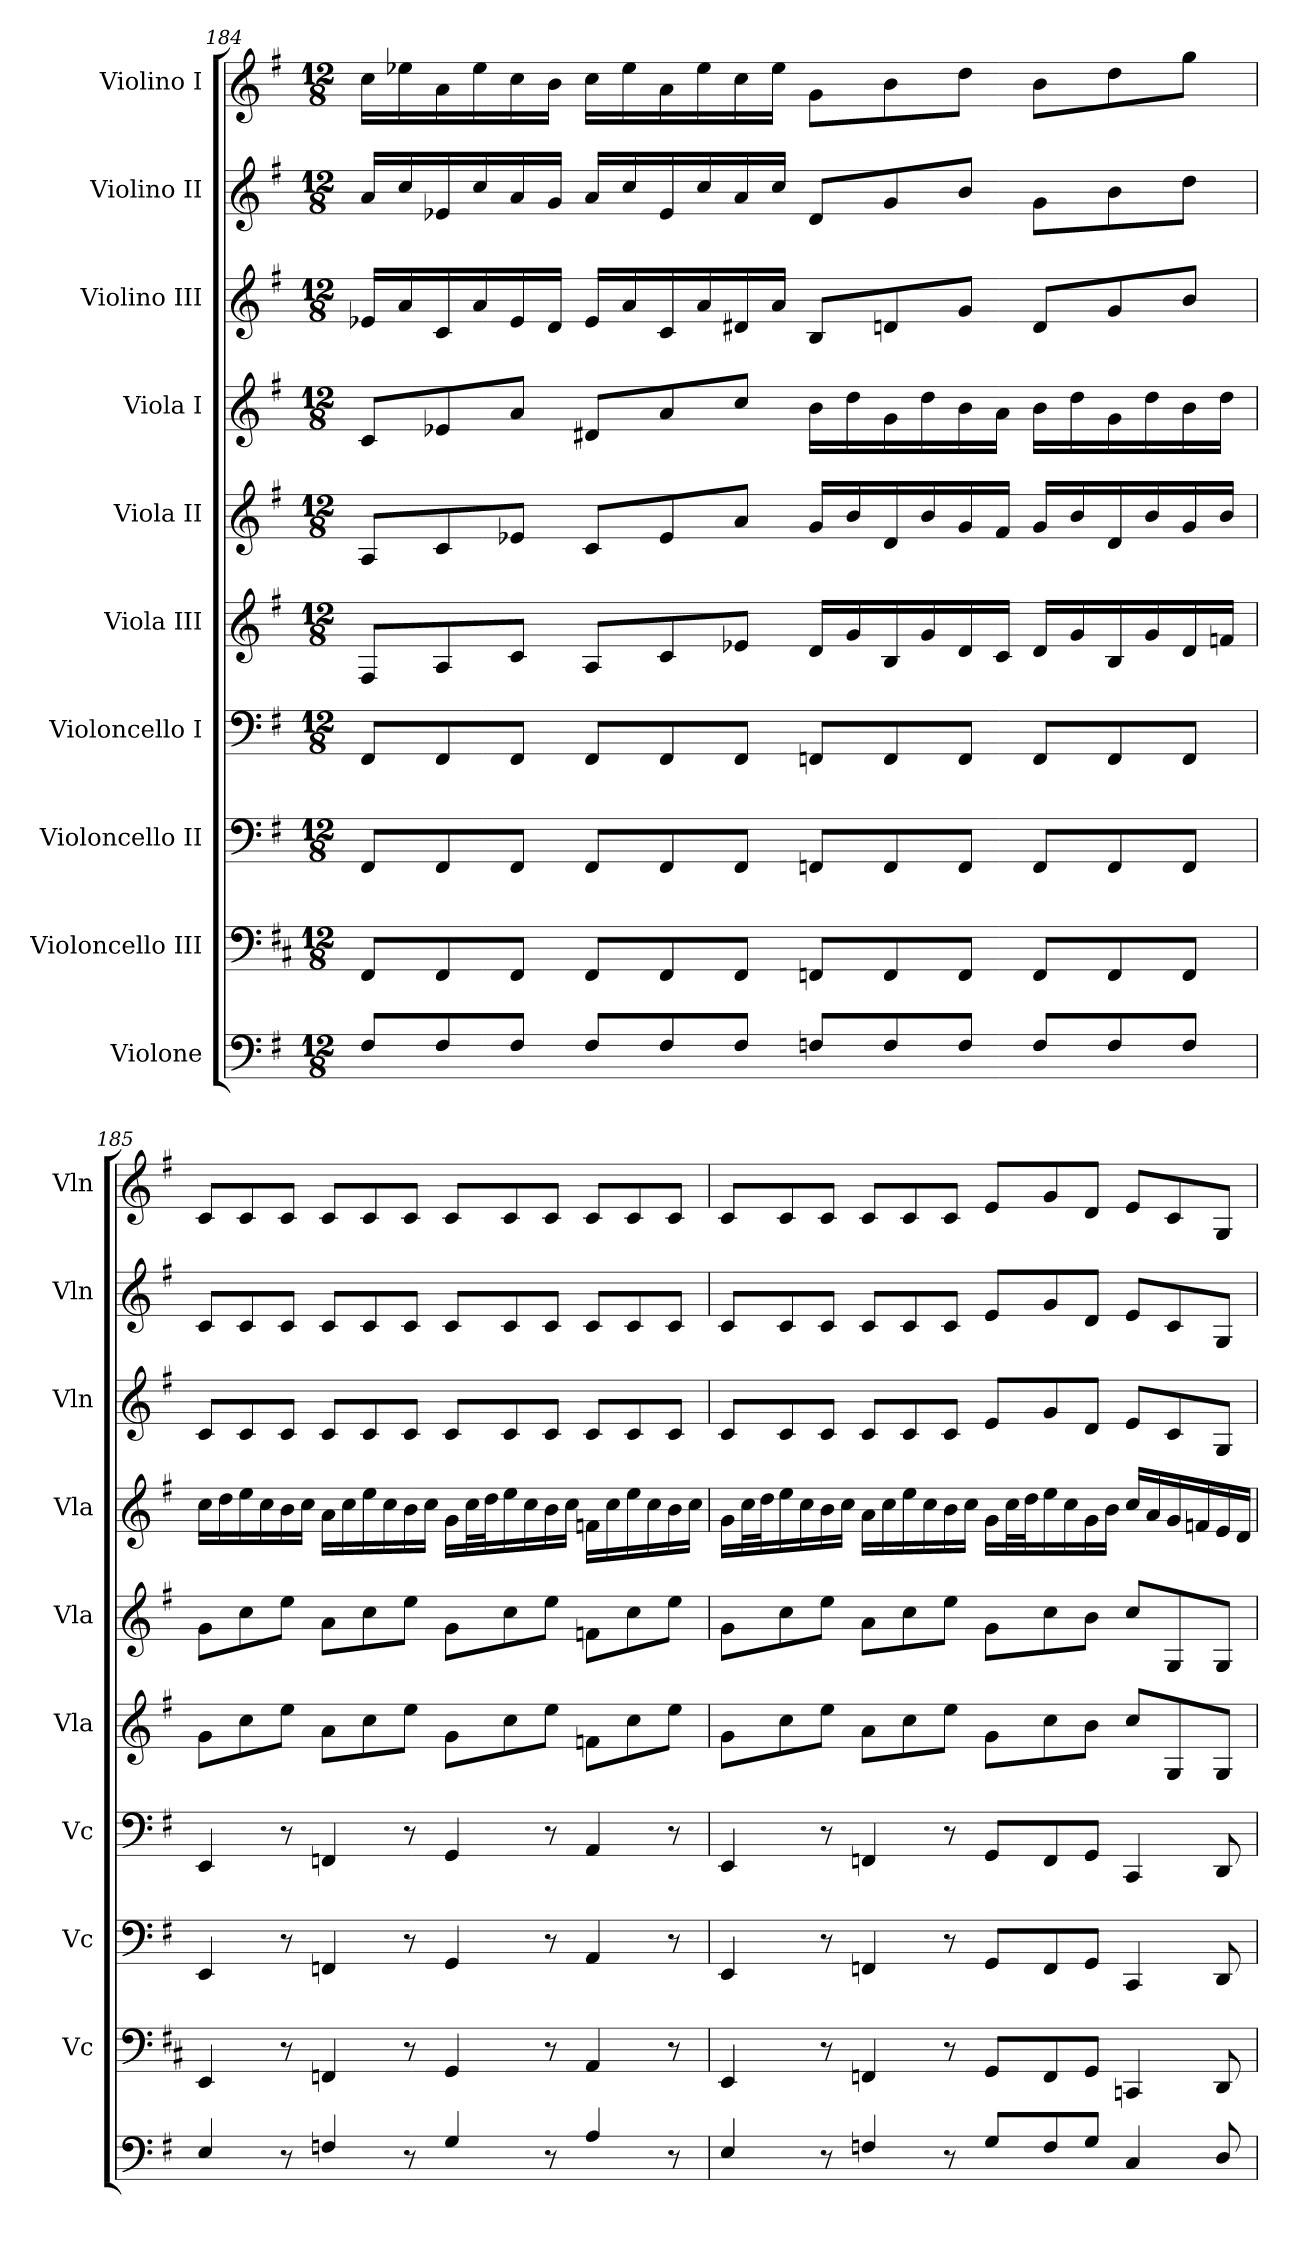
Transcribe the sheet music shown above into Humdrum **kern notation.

**kern	**kern	**kern	**kern	**kern	**kern	**kern	**kern	**kern	**kern
*part10	*part9	*part8	*part7	*part6	*part5	*part4	*part3	*part2	*part1
*staff10	*staff9	*staff8	*staff7	*staff6	*staff5	*staff4	*staff3	*staff2	*staff1
*I"Violone	*I"Violoncello III	*I"Violoncello  II	*I"Violoncello   I	*I"Viola       III	*I"Viola        II	*I"Viola         I	*I"Violino     III	*I"Violino      II	*I"Violino       I
*	*I'Vc	*I'Vc	*I'Vc	*I'Vla	*I'Vla	*I'Vla	*I'Vln	*I'Vln	*I'Vln
!!LO:PB:g=z
*clefF4	*clefF4	*clefF4	*clefF4	*clefG2	*clefG2	*clefG2	*clefG2	*clefG2	*clefG2
*ITrd7c12	*	*	*	*	*	*	*	*	*
*k[f#]	*k[f#c#]	*k[f#]	*k[f#]	*k[f#]	*k[f#]	*k[f#]	*k[f#]	*k[f#]	*k[f#]
*G:	*D:	*G:	*G:	*G:	*G:	*G:	*G:	*G:	*G:
*M12/8	*M12/8	*M12/8	*M12/8	*M12/8	*M12/8	*M12/8	*M12/8	*M12/8	*M12/8
=184	=184	=184	=184	=184	=184	=184	=184	=184	=184
8FF#/L	8FF#/L	8FF#/L	8FF#/L	8F#/L	8A/L	8c/L	16e-X/LL	16a/LL	16cc\LL
.	.	.	.	.	.	.	16a/	16cc/	16ee-X\
8FF#/	8FF#/	8FF#/	8FF#/	8A/	8c/	8e-X/	16c/	16e-X/	16a\
.	.	.	.	.	.	.	16a/	16cc/	16ee-\
8FF#/J	8FF#/J	8FF#/J	8FF#/J	8c/J	8e-X/J	8a/J	16e-/	16a/	16cc\
.	.	.	.	.	.	.	16d/JJ	16g/JJ	16b\JJ
8FF#/L	8FF#/L	8FF#/L	8FF#/L	8A/L	8c/L	8d#X/L	16e-/LL	16a/LL	16cc\LL
.	.	.	.	.	.	.	16a/	16cc/	16ee-\
8FF#/	8FF#/	8FF#/	8FF#/	8c/	8e-/	8a/	16c/	16e-/	16a\
.	.	.	.	.	.	.	16a/	16cc/	16ee-\
8FF#/J	8FF#/J	8FF#/J	8FF#/J	8e-X/J	8a/J	8cc/J	16d#X/	16a/	16cc\
.	.	.	.	.	.	.	16a/JJ	16cc/JJ	16ee-\JJ
8FFn/L	8FFn/L	8FFn/L	8FFn/L	16d/LL	16g/LL	16b\LL	8B/L	8d/L	8g\L
.	.	.	.	16g/	16b/	16dd\	.	.	.
8FF/	8FF/	8FF/	8FF/	16B/	16d/	16g\	8dn/	8g/	8b\
.	.	.	.	16g/	16b/	16dd\	.	.	.
8FF/J	8FF/J	8FF/J	8FF/J	16d/	16g/	16b\	8g/J	8b/J	8dd\J
.	.	.	.	16c/JJ	16f#/JJ	16a\JJ	.	.	.
8FF/L	8FF/L	8FF/L	8FF/L	16d/LL	16g/LL	16b\LL	8d/L	8g\L	8b\L
.	.	.	.	16g/	16b/	16dd\	.	.	.
8FF/	8FF/	8FF/	8FF/	16B/	16d/	16g\	8g/	8b\	8dd\
.	.	.	.	16g/	16b/	16dd\	.	.	.
8FF/J	8FF/J	8FF/J	8FF/J	16d/	16g/	16b\	8b/J	8dd\J	8gg\J
.	.	.	.	16fn/JJ	16b/JJ	16dd\JJ	.	.	.
!!LO:PB:g=z
=185	=185	=185	=185	=185	=185	=185	=185	=185	=185
4EE/	4EE/	4EE/	4EE/	8g\L	8g\L	16cc\LL	8c/L	8c/L	8c/L
.	.	.	.	.	.	16dd\	.	.	.
.	.	.	.	8cc\	8cc\	16ee\	8c/	8c/	8c/
.	.	.	.	.	.	16cc\	.	.	.
8r	8r	8r	8r	8ee\J	8ee\J	16b\	8c/J	8c/J	8c/J
.	.	.	.	.	.	16cc\JJ	.	.	.
4FFn/	4FFn/	4FFn/	4FFn/	8a\L	8a\L	16a\LL	8c/L	8c/L	8c/L
.	.	.	.	.	.	16cc\	.	.	.
.	.	.	.	8cc\	8cc\	16ee\	8c/	8c/	8c/
.	.	.	.	.	.	16cc\	.	.	.
8r	8r	8r	8r	8ee\J	8ee\J	16b\	8c/J	8c/J	8c/J
.	.	.	.	.	.	16cc\JJ	.	.	.
4GG/	4GG/	4GG/	4GG/	8g\L	8g\L	16g\LL	8c/L	8c/L	8c/L
.	.	.	.	.	.	32cc\L	.	.	.
.	.	.	.	.	.	32dd\J	.	.	.
.	.	.	.	8cc\	8cc\	16ee\	8c/	8c/	8c/
.	.	.	.	.	.	16cc\	.	.	.
8r	8r	8r	8r	8ee\J	8ee\J	16b\	8c/J	8c/J	8c/J
.	.	.	.	.	.	16cc\JJ	.	.	.
4AA/	4AA/	4AA/	4AA/	8fn\L	8fn\L	16fn\LL	8c/L	8c/L	8c/L
.	.	.	.	.	.	16cc\	.	.	.
.	.	.	.	8cc\	8cc\	16ee\	8c/	8c/	8c/
.	.	.	.	.	.	16cc\	.	.	.
8r	8r	8r	8r	8ee\J	8ee\J	16b\	8c/J	8c/J	8c/J
.	.	.	.	.	.	16cc\JJ	.	.	.
!!LO:PB:g=z
=186	=186	=186	=186	=186	=186	=186	=186	=186	=186
4EE/	4EE/	4EE/	4EE/	8g\L	8g\L	16g\LL	8c/L	8c/L	8c/L
.	.	.	.	.	.	32cc\L	.	.	.
.	.	.	.	.	.	32dd\J	.	.	.
.	.	.	.	8cc\	8cc\	16ee\	8c/	8c/	8c/
.	.	.	.	.	.	16cc\	.	.	.
8r	8r	8r	8r	8ee\J	8ee\J	16b\	8c/J	8c/J	8c/J
.	.	.	.	.	.	16cc\JJ	.	.	.
4FFn/	4FFn/	4FFn/	4FFn/	8a\L	8a\L	16a\LL	8c/L	8c/L	8c/L
.	.	.	.	.	.	16cc\	.	.	.
.	.	.	.	8cc\	8cc\	16ee\	8c/	8c/	8c/
.	.	.	.	.	.	16cc\	.	.	.
8r	8r	8r	8r	8ee\J	8ee\J	16b\	8c/J	8c/J	8c/J
.	.	.	.	.	.	16cc\JJ	.	.	.
8GG/L	8GG/L	8GG/L	8GG/L	8g\L	8g\L	16g\LL	8e/L	8e/L	8e/L
.	.	.	.	.	.	32cc\L	.	.	.
.	.	.	.	.	.	32dd\J	.	.	.
8FF/	8FF/	8FF/	8FF/	8cc\	8cc\	16ee\	8g/	8g/	8g/
.	.	.	.	.	.	16cc\	.	.	.
8GG/J	8GG/J	8GG/J	8GG/J	8b\J	8b\J	16g\	8d/J	8d/J	8d/J
.	.	.	.	.	.	16b\JJ	.	.	.
4CC/	4CCn/	4CC/	4CC/	8cc/L	8cc/L	16cc/LL	8e/L	8e/L	8e/L
.	.	.	.	.	.	16a/	.	.	.
.	.	.	.	8G/	8G/	16g/	8c/	8c/	8c/
.	.	.	.	.	.	16fn/	.	.	.
8DD/	8DD/	8DD/	8DD/	8G/J	8G/J	16e/	8G/J	8G/J	8G/J
.	.	.	.	.	.	16d/JJ	.	.	.
=	=	=	=	=	=	=	=	=	=
*-	*-	*-	*-	*-	*-	*-	*-	*-	*-
